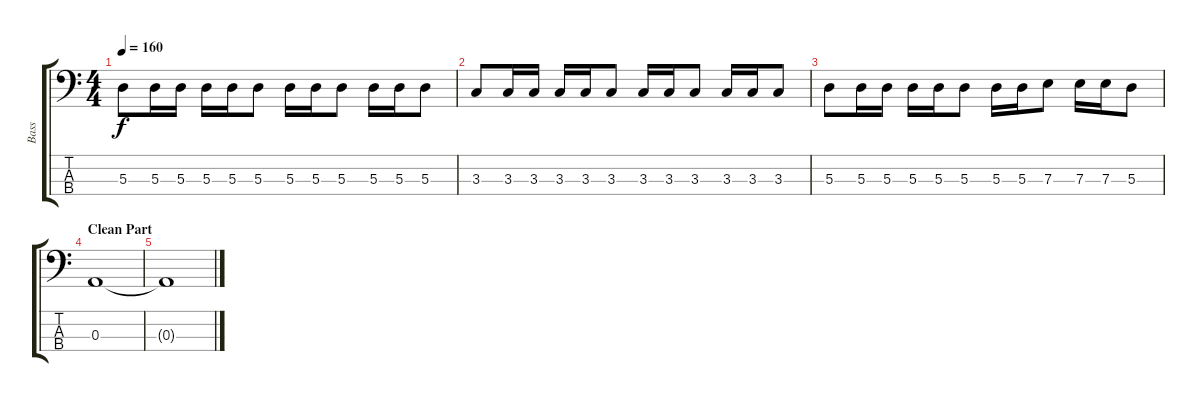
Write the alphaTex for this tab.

\track ("Bass" "Bass") {instrument electricbasspick}
\staff {score tabs}
\tuning (G2 D2 A1 E1) {hide}
\ts (4 4)
\tempo 160
\clef f4
\ks c
5.3.8{dy f} 5.3.16 5.3.16 5.3.16 5.3.16 5.3.8 5.3.16 5.3.16 5.3.8 5.3.16 5.3.16 5.3.8 |
3.3.8 3.3.16 3.3.16 3.3.16 3.3.16 3.3.8 3.3.16 3.3.16 3.3.8 3.3.16 3.3.16 3.3.8 |
5.3.8 5.3.16 5.3.16 5.3.16 5.3.16 5.3.8 5.3.16 5.3.16 7.3.8 7.3.16 7.3.16 5.3.8 |
\section ("" "Clean Part")
0.3.1 |
0.3{t}.1
